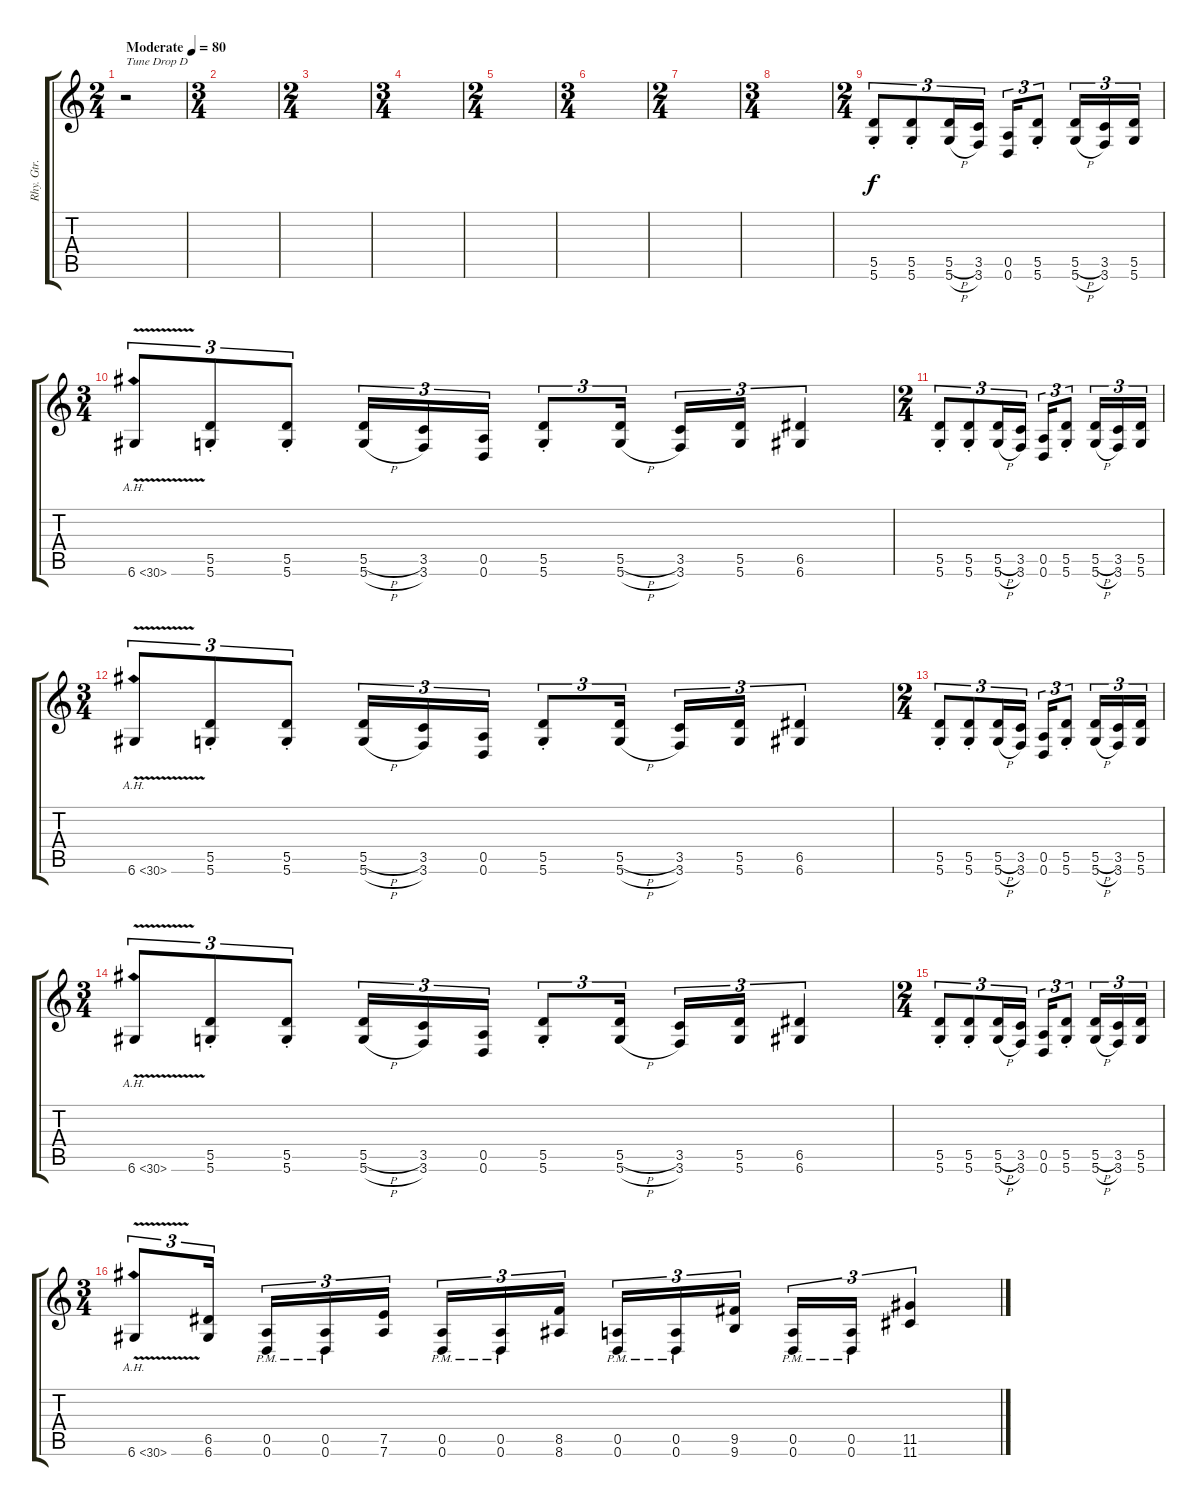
\track ("Rhy. Gtr. 1" "Rhy. Gtr. ") {instrument distortionguitar}
\staff {score tabs}
\tuning (E4 B3 G3 D3 A2 D2) {hide}
\ts (2 4)
\tempo (80 "Moderate")
\tempo 66
\tempo (80 "Moderate")
\clef g2
\ks c
r.2{txt "Tune Drop D" dy f instrument distortionguitar} |
\ts (3 4)
|
\ts (2 4)
|
\ts (3 4)
|
\ts (2 4)
|
\ts (3 4)
|
\ts (2 4)
|
\ts (3 4)
|
\ts (2 4)
(5.5{st} 5.6{st}).8{tu (3 2)} (5.5{st} 5.6{st}).8{tu (3 2)} (5.5{h} 5.6{h}).16{tu (3 2)} (3.5 3.6).16{tu (3 2)} (0.5 0.6).16{tu (3 2)} (5.5{st} 5.6{st}).8{tu (3 2)} (5.5{h} 5.6{h}).16{tu (3 2)} (3.5 3.6).16{tu (3 2)} (5.5 5.6).16{tu (3 2)} |
\ts (3 4)
6.6{ah 24 v}.8{tu (3 2)} (5.5{st} 5.6{st}).8{tu (3 2)} (5.5{st} 5.6{st}).8{tu (3 2)} (5.5{h} 5.6{h}).16{tu (3 2)} (3.5 3.6).16{tu (3 2)} (0.5 0.6).16{tu (3 2)} (5.5{st} 5.6{st}).8{tu (3 2)} (5.5{h} 5.6{h}).16{tu (3 2)} (3.5 3.6).16{tu (3 2)} (5.5 5.6).16{tu (3 2)} (6.5 6.6).4{tu (3 2)} |
\ts (2 4)
(5.5{st} 5.6{st}).8{tu (3 2)} (5.5{st} 5.6{st}).8{tu (3 2)} (5.5{h} 5.6{h}).16{tu (3 2)} (3.5 3.6).16{tu (3 2)} (0.5 0.6).16{tu (3 2)} (5.5{st} 5.6{st}).8{tu (3 2)} (5.5{h} 5.6{h}).16{tu (3 2)} (3.5 3.6).16{tu (3 2)} (5.5 5.6).16{tu (3 2)} |
\ts (3 4)
6.6{ah 24 v}.8{tu (3 2)} (5.5{st} 5.6{st}).8{tu (3 2)} (5.5{st} 5.6{st}).8{tu (3 2)} (5.5{h} 5.6{h}).16{tu (3 2)} (3.5 3.6).16{tu (3 2)} (0.5 0.6).16{tu (3 2)} (5.5{st} 5.6{st}).8{tu (3 2)} (5.5{h} 5.6{h}).16{tu (3 2)} (3.5 3.6).16{tu (3 2)} (5.5 5.6).16{tu (3 2)} (6.5 6.6).4{tu (3 2)} |
\ts (2 4)
(5.5{st} 5.6{st}).8{tu (3 2)} (5.5{st} 5.6{st}).8{tu (3 2)} (5.5{h} 5.6{h}).16{tu (3 2)} (3.5 3.6).16{tu (3 2)} (0.5 0.6).16{tu (3 2)} (5.5{st} 5.6{st}).8{tu (3 2)} (5.5{h} 5.6{h}).16{tu (3 2)} (3.5 3.6).16{tu (3 2)} (5.5 5.6).16{tu (3 2)} |
\ts (3 4)
6.6{ah 24 v}.8{tu (3 2)} (5.5{st} 5.6{st}).8{tu (3 2)} (5.5{st} 5.6{st}).8{tu (3 2)} (5.5{h} 5.6{h}).16{tu (3 2)} (3.5 3.6).16{tu (3 2)} (0.5 0.6).16{tu (3 2)} (5.5{st} 5.6{st}).8{tu (3 2)} (5.5{h} 5.6{h}).16{tu (3 2)} (3.5 3.6).16{tu (3 2)} (5.5 5.6).16{tu (3 2)} (6.5 6.6).4{tu (3 2)} |
\ts (2 4)
(5.5{st} 5.6{st}).8{tu (3 2)} (5.5{st} 5.6{st}).8{tu (3 2)} (5.5{h} 5.6{h}).16{tu (3 2)} (3.5 3.6).16{tu (3 2)} (0.5 0.6).16{tu (3 2)} (5.5{st} 5.6{st}).8{tu (3 2)} (5.5{h} 5.6{h}).16{tu (3 2)} (3.5 3.6).16{tu (3 2)} (5.5 5.6).16{tu (3 2)} |
\ts (3 4)
6.6{ah 24 v}.8{tu (3 2)} (6.5 6.6).16{tu (3 2) beam splitsecondary} (0.5{pm} 0.6{pm}).16{tu (3 2)} (0.5{pm} 0.6{pm}).16{tu (3 2)} (7.5 7.6).16{tu (3 2)} (0.5{pm} 0.6{pm}).16{tu (3 2)} (0.5{pm} 0.6{pm}).16{tu (3 2)} (8.5 8.6).16{tu (3 2) beam splitsecondary} (0.5{pm} 0.6{pm}).16{tu (3 2)} (0.5{pm} 0.6{pm}).16{tu (3 2)} (9.5 9.6).16{tu (3 2)} (0.5{pm} 0.6{pm}).16{tu (3 2)} (0.5{pm} 0.6{pm}).16{tu (3 2)} (11.5 11.6).4{tu (3 2)}
